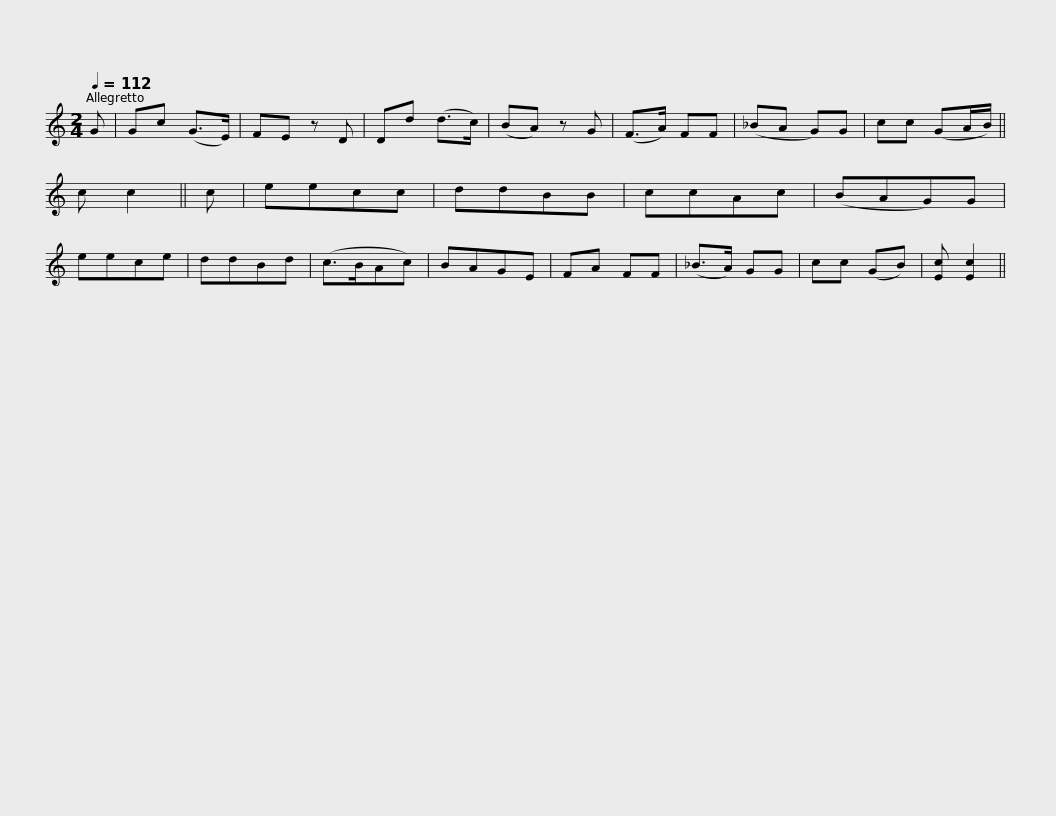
X:1
L:1/8
Q:1/4=112
M:2/4
I:linebreak $
K:C
V:1 treble
V:1
 G | Gc (G>E) | FE z D | Dd (d>c) | (BA) z G | %5
 (F>A) FF | (_BA G)G | cc (GA/B/) || c c2 || c | %10
 eecc |$ ddBB | ccAc | (BAG)G | eece | %15
 ddBd | (c>BAc) | BAGE | FA FF | (_B>A) GG | %20
 cc (GB) | [Ec] [Ec]2 || %22
